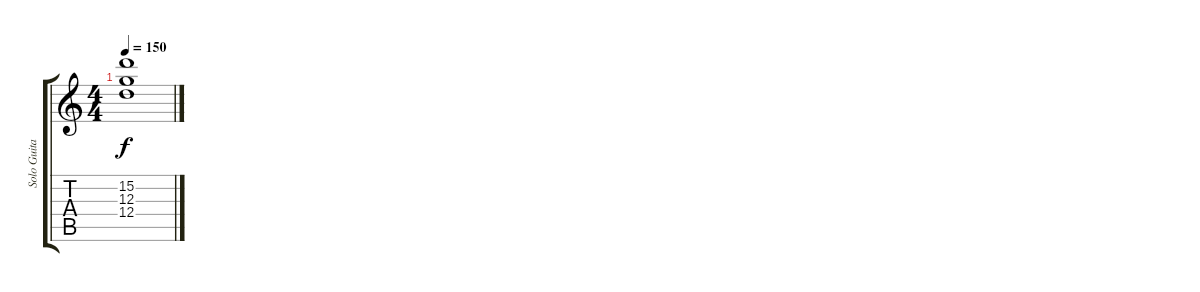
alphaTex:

\track ("Solo Guitar" "Solo Guita") {instrument overdrivenguitar}
\staff {score tabs}
\tuning (E4 B3 G3 D3 A2 E2) {hide}
\ts (4 4)
\tempo 150
\clef g2
\ks c
(15.2 12.3 12.4).1{dy f}
